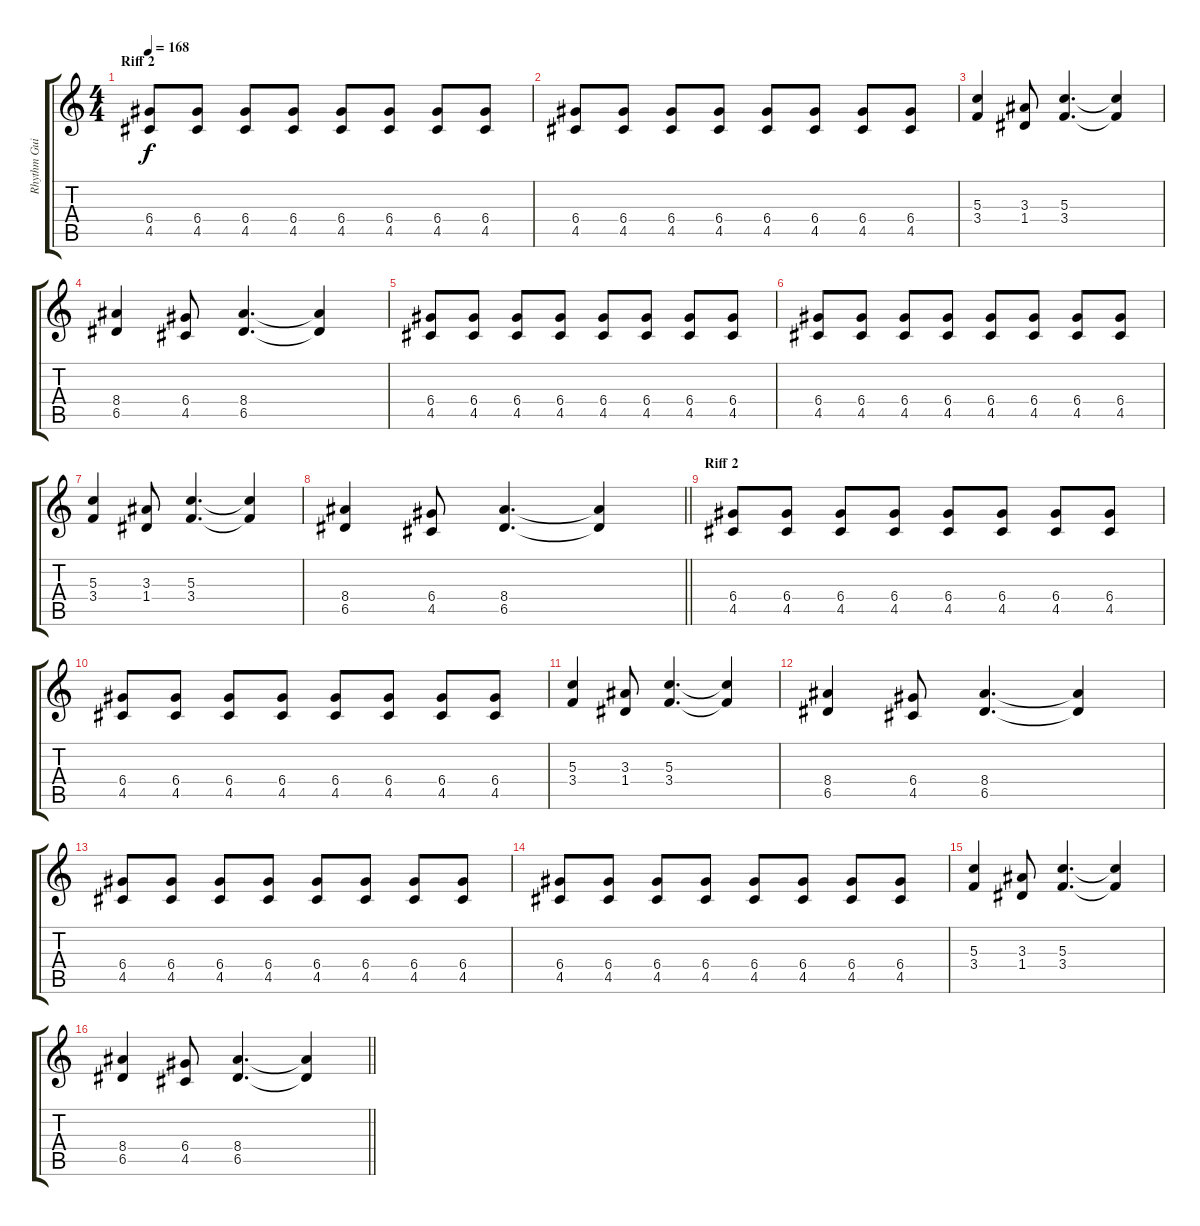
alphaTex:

\track ("Rhythm Guitar" "Rhythm Gui") {instrument distortionguitar}
\staff {score tabs}
\tuning (E4 B3 G3 D3 A2 E2) {hide}
\ts (4 4)
\section ("" "Riff 2")
\tempo 168
\clef g2
\ks c
(6.4 4.5).8{dy f} (6.4 4.5).8 (6.4 4.5).8 (6.4 4.5).8 (6.4 4.5).8 (6.4 4.5).8 (6.4 4.5).8 (6.4 4.5).8 |
(6.4 4.5).8 (6.4 4.5).8 (6.4 4.5).8 (6.4 4.5).8 (6.4 4.5).8 (6.4 4.5).8 (6.4 4.5).8 (6.4 4.5).8 |
(5.3 3.4).4 (3.3 1.4).8 (5.3 3.4).4{d} (5.3{t} 3.4{t}).4 |
(8.4 6.5).4 (6.4 4.5).8 (8.4 6.5).4{d} (8.4{t} 6.5{t}).4 |
(6.4 4.5).8 (6.4 4.5).8 (6.4 4.5).8 (6.4 4.5).8 (6.4 4.5).8 (6.4 4.5).8 (6.4 4.5).8 (6.4 4.5).8 |
(6.4 4.5).8 (6.4 4.5).8 (6.4 4.5).8 (6.4 4.5).8 (6.4 4.5).8 (6.4 4.5).8 (6.4 4.5).8 (6.4 4.5).8 |
(5.3 3.4).4 (3.3 1.4).8 (5.3 3.4).4{d} (5.3{t} 3.4{t}).4 |
\barLineRight lightlight
(8.4 6.5).4 (6.4 4.5).8 (8.4 6.5).4{d} (8.4{t} 6.5{t}).4 |
\section ("" "Riff 2")
(6.4 4.5).8 (6.4 4.5).8 (6.4 4.5).8 (6.4 4.5).8 (6.4 4.5).8 (6.4 4.5).8 (6.4 4.5).8 (6.4 4.5).8 |
(6.4 4.5).8 (6.4 4.5).8 (6.4 4.5).8 (6.4 4.5).8 (6.4 4.5).8 (6.4 4.5).8 (6.4 4.5).8 (6.4 4.5).8 |
(5.3 3.4).4 (3.3 1.4).8 (5.3 3.4).4{d} (5.3{t} 3.4{t}).4 |
(8.4 6.5).4 (6.4 4.5).8 (8.4 6.5).4{d} (8.4{t} 6.5{t}).4 |
(6.4 4.5).8 (6.4 4.5).8 (6.4 4.5).8 (6.4 4.5).8 (6.4 4.5).8 (6.4 4.5).8 (6.4 4.5).8 (6.4 4.5).8 |
(6.4 4.5).8 (6.4 4.5).8 (6.4 4.5).8 (6.4 4.5).8 (6.4 4.5).8 (6.4 4.5).8 (6.4 4.5).8 (6.4 4.5).8 |
(5.3 3.4).4 (3.3 1.4).8 (5.3 3.4).4{d} (5.3{t} 3.4{t}).4 |
\barLineRight lightlight
(8.4 6.5).4 (6.4 4.5).8 (8.4 6.5).4{d} (8.4{t} 6.5{t}).4
